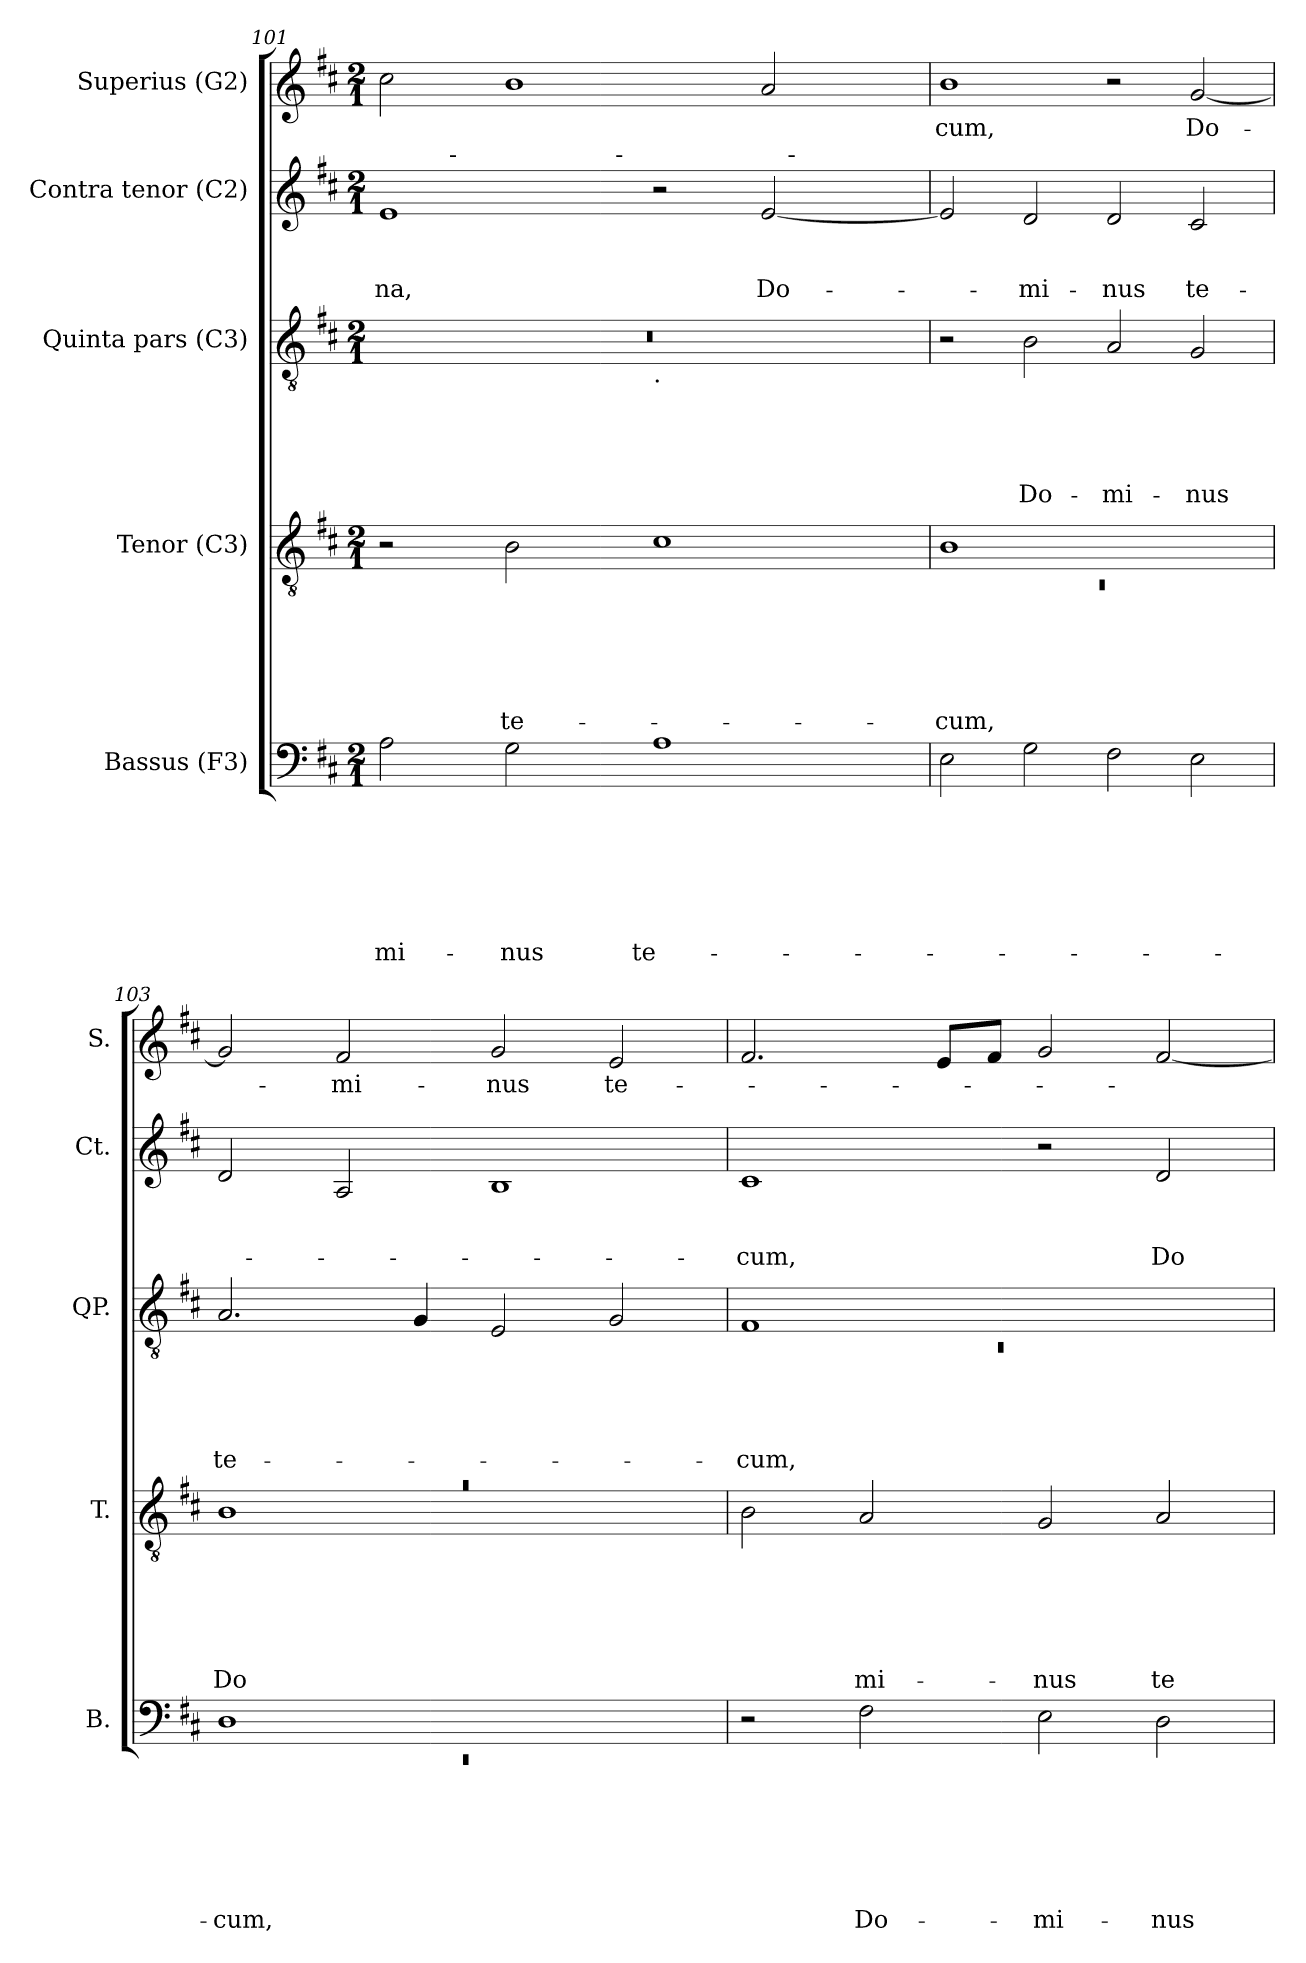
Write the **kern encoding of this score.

**kern	**text	**text	**text	**text	**text	**text	**text	**kern	**text	**text	**text	**text	**text	**text	**kern	**text	**text	**text	**text	**text	**kern	**text	**text	**text	**kern	**text
*part5	*part5	*part5	*part5	*part5	*part5	*part5	*part5	*part4	*part4	*part4	*part4	*part4	*part4	*part4	*part3	*part3	*part3	*part3	*part3	*part3	*part2	*part2	*part2	*part2	*part1	*part1
*staff5	*staff5	*staff5	*staff5	*staff5	*staff5	*staff5	*staff5	*staff4	*staff4	*staff4	*staff4	*staff4	*staff4	*staff4	*staff3	*staff3	*staff3	*staff3	*staff3	*staff3	*staff2	*staff2	*staff2	*staff2	*staff1	*staff1
*I"Bassus (F3)	*	*	*	*	*	*	*	*I"Tenor (C3)	*	*	*	*	*	*	*I"Quinta pars (C3)	*	*	*	*	*	*I"Contra tenor (C2)	*	*	*	*I"Superius (G2)	*
*I'B.	*	*	*	*	*	*	*	*I'T.	*	*	*	*	*	*	*I'QP.	*	*	*	*	*	*I'Ct.	*	*	*	*I'S.	*
!!LO:LB:g=z
*clefF4	*	*	*	*	*	*	*	*clefGv2	*	*	*	*	*	*	*clefGv2	*	*	*	*	*	*clefG2	*	*	*	*clefG2	*
*k[f#c#]	*	*	*	*	*	*	*	*k[f#c#]	*	*	*	*	*	*	*k[f#c#]	*	*	*	*	*	*k[f#c#]	*	*	*	*k[f#c#]	*
*D:	*	*	*	*	*	*	*	*D:	*	*	*	*	*	*	*D:	*	*	*	*	*	*D:	*	*	*	*D:	*
*M2/1	*	*	*	*	*	*	*	*M2/1	*	*	*	*	*	*	*M2/1	*	*	*	*	*	*M2/1	*	*	*	*M2/1	*
=101	=101	=101	=101	=101	=101	=101	=101	=101	=101	=101	=101	=101	=101	=101	=101	=101	=101	=101	=101	=101	=101	=101	=101	=101	=101	=101
!	!	!	!	!	!	!	!LO:LY:b	!	!	!	!	!	!	!	!	!	!	!	!	!	!	!	!	!LO:LY:b	!	!
*	*	*	*	*	*	*	*	*	*	*	*	*	*	*	*^	*	*	*	*	*	*^	*	*	*	*	*
*	*	*	*	*	*	*	*	*	*	*	*	*	*	*	*	*	*	*	*	*	*	*	*^	*	*	*	*	*
*	*	*	*	*	*	*	*	*	*	*	*	*	*	*	*	*	*	*	*	*	*	*	*	*^	*	*	*	*	*
2A\	.	.	.	.	.	.	-mi-	2r	.	.	.	.	.	.	0r	1ryy	.	.	.	.	.	1e	6ryy	3%2ryy	3%2ryy	.	.	-na,	2cc#\	.
.	.	.	.	.	.	.	.	.	.	.	.	.	.	.	.	.	.	.	.	.	.	.	24..ryy	.	.	.	.	.	.	.
!	!	!	!	!	!	!	!	!	!	!	!	!	!	!	!	!	!	!	!	!	!	!	!LO:TX:a:t=-	!	!	!	!	!	!	!
.	.	.	.	.	.	.	.	.	.	.	.	.	.	.	.	.	.	.	.	.	.	.	3%2ryy	.	.	.	.	.	.	.
!	!	!	!	!	!	!	!LO:LY:b	!	!	!	!	!	!	!LO:LY:b	!	!	!	!	!	!	!	!	!	!	!	!	!	!	!	!
2G\	.	.	.	.	.	.	-nus	2B\	.	.	.	.	.	te-	.	.	.	.	.	.	.	.	.	.	.	.	.	.	1b	.
.	.	.	.	.	.	.	.	.	.	.	.	.	.	.	.	.	.	.	.	.	.	.	.	6ryy	3%2ryy	.	.	.	.	.
.	.	.	.	.	.	.	.	.	.	.	.	.	.	.	.	.	.	.	.	.	.	.	.	24.ryy	.	.	.	.	.	.
!	!	!	!	!	!	!	!	!	!	!	!	!	!	!	!	!	!	!	!	!	!	!	!	!LO:TX:a:t=-	!	!	!	!	!	!
.	.	.	.	.	.	.	.	.	.	.	.	.	.	.	.	.	.	.	.	.	.	.	.	3%2ryy	.	.	.	.	.	.
.	.	.	.	.	.	.	.	.	.	.	.	.	.	.	.	.	.	.	.	.	.	.	3%2ryy	.	.	.	.	.	.	.
!	!	!	!	!	!	!	!	!	!	!	!	!	!	!	!	!LO:TX:b:t=.	!	!	!	!	!	!	!	!	!	!	!	!	!	!
!	!	!	!	!	!	!	!LO:LY:b	!	!	!	!	!	!	!	!	!	!	!	!	!	!	!	!	!	!	!	!	!	!	!
1A	.	.	.	.	.	.	te-	1c#	.	.	.	.	.	.	.	1ryy	.	.	.	.	.	2r	.	.	.	.	.	.	.	.
.	.	.	.	.	.	.	.	.	.	.	.	.	.	.	.	.	.	.	.	.	.	.	.	.	6ryy	.	.	.	.	.
!	!	!	!	!	!	!	!	!	!	!	!	!	!	!	!	!	!	!	!	!	!	!	!	!	!	!	!	!LO:LY:b	!	!
.	.	.	.	.	.	.	.	.	.	.	.	.	.	.	.	.	.	.	.	.	.	[<2e/	.	.	24ryy	.	.	Do-	2a/	.
.	.	.	.	.	.	.	.	.	.	.	.	.	.	.	.	.	.	.	.	.	.	.	.	.	96ryy	.	.	.	.	.
!	!	!	!	!	!	!	!	!	!	!	!	!	!	!	!	!	!	!	!	!	!	!	!	!	!LO:TX:a:t=-	!	!	!	!	!
.	.	.	.	.	.	.	.	.	.	.	.	.	.	.	.	.	.	.	.	.	.	.	.	.	3ryy	.	.	.	.	.
.	.	.	.	.	.	.	.	.	.	.	.	.	.	.	.	.	.	.	.	.	.	.	.	3ryy	.	.	.	.	.	.
.	.	.	.	.	.	.	.	.	.	.	.	.	.	.	.	.	.	.	.	.	.	.	3ryy	.	.	.	.	.	.	.
.	.	.	.	.	.	.	.	.	.	.	.	.	.	.	.	.	.	.	.	.	.	.	.	.	12ryy	.	.	.	.	.
.	.	.	.	.	.	.	.	.	.	.	.	.	.	.	.	.	.	.	.	.	.	.	.	12ryy	.	.	.	.	.	.
.	.	.	.	.	.	.	.	.	.	.	.	.	.	.	.	.	.	.	.	.	.	.	12ryy	.	.	.	.	.	.	.
.	.	.	.	.	.	.	.	.	.	.	.	.	.	.	.	.	.	.	.	.	.	.	.	.	48.ryy	.	.	.	.	.
.	.	.	.	.	.	.	.	.	.	.	.	.	.	.	.	.	.	.	.	.	.	.	.	48ryy	.	.	.	.	.	.
.	.	.	.	.	.	.	.	.	.	.	.	.	.	.	.	.	.	.	.	.	.	.	96ryy	.	.	.	.	.	.	.
=102	=102	=102	=102	=102	=102	=102	=102	=102	=102	=102	=102	=102	=102	=102	=102	=102	=102	=102	=102	=102	=102	=102	=102	=102	=102	=102	=102	=102	=102	=102
*	*	*	*	*	*	*	*	*^	*	*	*	*	*	*	*	*	*	*	*	*	*	*	*	*	*	*	*	*	*	*
!	!	!	!	!	!	!	!	!	!LO:N:vis=1	!	!	!	!	!	!LO:LY:b	!	!	!	!	!	!	!	!	!	!	!	!	!	!	!	!LO:LY:b
*	*	*	*	*	*	*	*	*	*	*	*	*	*	*	*	*v	*v	*	*	*	*	*	*	*	*	*	*	*	*	*	*
*	*	*	*	*	*	*	*	*	*	*	*	*	*	*	*	*	*	*	*	*	*	*v	*v	*v	*v	*	*	*	*	*
2E\	.	.	.	.	.	.	.	1B	0rC	.	.	.	.	.	-cum,	2r	.	.	.	.	.	2e/]	.	.	.	1b	-cum,
!	!	!	!	!	!	!	!	!	!	!	!	!	!	!	!	!	!	!	!	!	!LO:LY:b	!	!	!	!LO:LY:b	!	!
2G\	.	.	.	.	.	.	.	.	.	.	.	.	.	.	.	2B\	.	.	.	.	Do-	2d/	.	.	-mi-	.	.
!	!	!	!	!	!	!	!	!	!	!	!	!	!	!	!	!	!	!	!	!	!LO:LY:b	!	!	!	!LO:LY:b	!	!
2F#\	.	.	.	.	.	.	.	1ryy	.	.	.	.	.	.	.	2A/	.	.	.	.	-mi-	2d/	.	.	-nus	2r	.
!	!	!	!	!	!	!	!	!	!	!	!	!	!	!	!	!	!	!	!	!	!LO:LY:b	!	!	!	!LO:LY:b	!	!LO:LY:b
2E\	.	.	.	.	.	.	.	.	.	.	.	.	.	.	.	2G/	.	.	.	.	-nus	2c#/	.	.	te-	[<2g/	Do-
=103	=103	=103	=103	=103	=103	=103	=103	=103	=103	=103	=103	=103	=103	=103	=103	=103	=103	=103	=103	=103	=103	=103	=103	=103	=103	=103	=103
*^	*	*	*	*	*	*	*	*	*	*	*	*	*	*	*	*	*	*	*	*	*	*	*	*	*	*	*
!	!LO:N:vis=1	!	!	!	!	!	!	!LO:LY:b	!LO:N:vis=1	!	!	!	!	!	!	!LO:LY:b	!	!	!	!	!	!LO:LY:b	!	!	!	!	!	!
1D	0rEE	.	.	.	.	.	.	-cum,	0ra	1B	.	.	.	.	.	Do-	2.A/	.	.	.	.	te-	2d/	.	.	.	2g/]	.
!	!	!	!	!	!	!	!	!	!	!	!	!	!	!	!	!	!	!	!	!	!	!	!	!	!	!	!	!LO:LY:b
.	.	.	.	.	.	.	.	.	.	.	.	.	.	.	.	.	.	.	.	.	.	.	2A/	.	.	.	2f#/	-mi-
.	.	.	.	.	.	.	.	.	.	.	.	.	.	.	.	.	4G/	.	.	.	.	.	.	.	.	.	.	.
!	!	!	!	!	!	!	!	!	!	!	!	!	!	!	!	!	!	!	!	!	!	!	!	!	!	!	!	!LO:LY:b
1ryy	.	.	.	.	.	.	.	.	.	1ryy	.	.	.	.	.	.	2E/	.	.	.	.	.	1B	.	.	.	2g/	-nus
!	!	!	!	!	!	!	!	!	!	!	!	!	!	!	!	!	!	!	!	!	!	!	!	!	!	!	!	!LO:LY:b
.	.	.	.	.	.	.	.	.	.	.	.	.	.	.	.	.	2G/	.	.	.	.	.	.	.	.	.	2e/	te-
*v	*v	*	*	*	*	*	*	*	*	*	*	*	*	*	*	*	*	*	*	*	*	*	*	*	*	*	*	*
*	*	*	*	*	*	*	*	*v	*v	*	*	*	*	*	*	*	*	*	*	*	*	*	*	*	*	*	*
=104	=104	=104	=104	=104	=104	=104	=104	=104	=104	=104	=104	=104	=104	=104	=104	=104	=104	=104	=104	=104	=104	=104	=104	=104	=104	=104
*	*	*	*	*	*	*	*	*	*	*	*	*	*	*	*^	*	*	*	*	*	*	*	*	*	*	*
!	!	!	!	!	!	!	!	!	!	!	!	!	!	!	!	!LO:N:vis=1	!	!	!	!	!LO:LY:b	!	!	!	!LO:LY:b	!	!
2r	.	.	.	.	.	.	.	2B\	.	.	.	.	.	.	1F#	0rC	.	.	.	.	-cum,	1c#	.	.	-cum,	2.f#/	.
!	!	!	!	!	!	!	!LO:LY:b	!	!	!	!	!	!	!LO:LY:b	!	!	!	!	!	!	!	!	!	!	!	!	!
2F#\	.	.	.	.	.	.	Do-	2A/	.	.	.	.	.	-mi-	.	.	.	.	.	.	.	.	.	.	.	.	.
.	.	.	.	.	.	.	.	.	.	.	.	.	.	.	.	.	.	.	.	.	.	.	.	.	.	8e/L	.
.	.	.	.	.	.	.	.	.	.	.	.	.	.	.	.	.	.	.	.	.	.	.	.	.	.	8f#/J	.
!	!	!	!	!	!	!	!LO:LY:b	!	!	!	!	!	!	!LO:LY:b	!	!	!	!	!	!	!	!	!	!	!	!	!
2E\	.	.	.	.	.	.	-mi-	2G/	.	.	.	.	.	-nus	1ryy	.	.	.	.	.	.	2r	.	.	.	2g/	.
!	!	!	!	!	!	!	!LO:LY:b	!	!	!	!	!	!	!LO:LY:b	!	!	!	!	!	!	!	!	!	!	!LO:LY:b	!	!
2D\	.	.	.	.	.	.	-nus	2A/	.	.	.	.	.	te-	.	.	.	.	.	.	.	2d/	.	.	Do-	[<2f#/	.
*	*	*	*	*	*	*	*	*	*	*	*	*	*	*	*v	*v	*	*	*	*	*	*	*	*	*	*	*
=	=	=	=	=	=	=	=	=	=	=	=	=	=	=	=	=	=	=	=	=	=	=	=	=	=	=
*-	*-	*-	*-	*-	*-	*-	*-	*-	*-	*-	*-	*-	*-	*-	*-	*-	*-	*-	*-	*-	*-	*-	*-	*-	*-	*-
